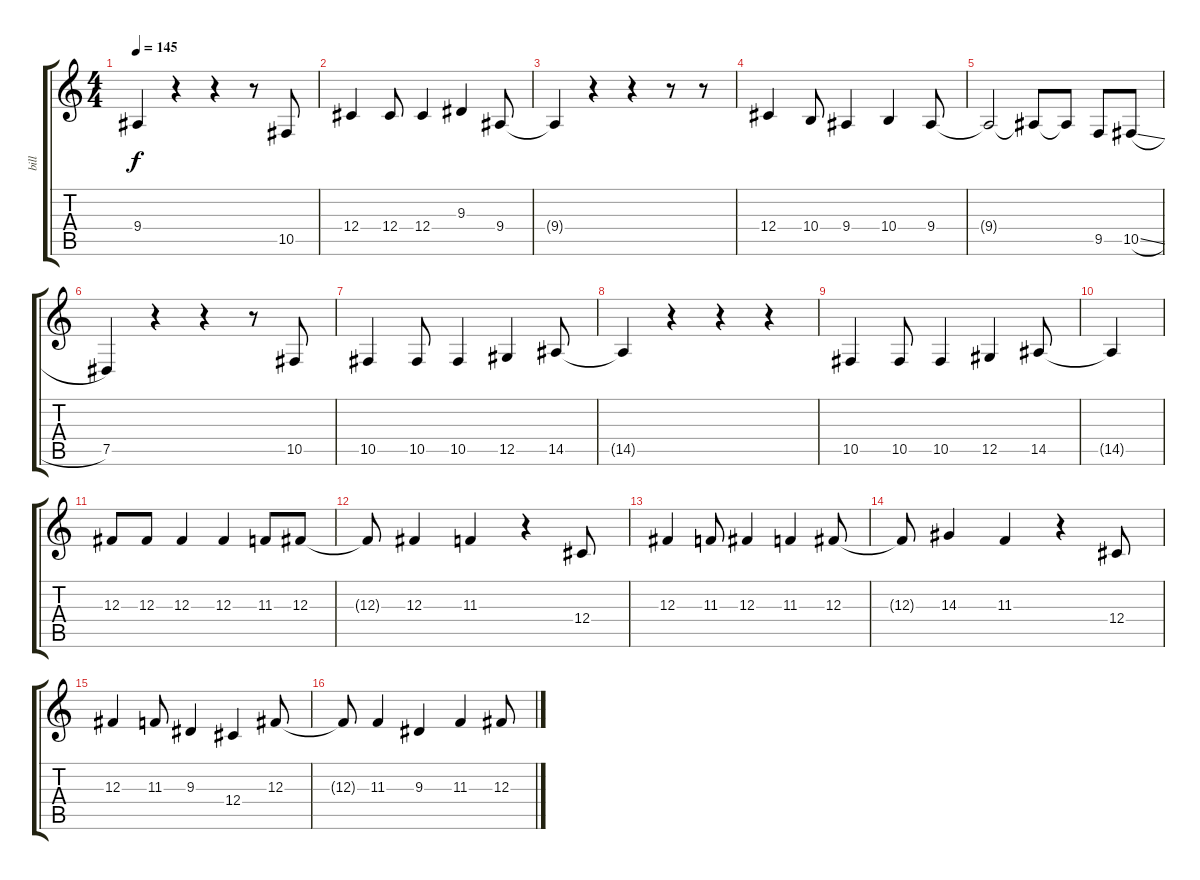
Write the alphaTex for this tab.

\track ("bill" "bill") {instrument lead2sawtooth}
\staff {score tabs}
\tuning (Eb4 Bb3 Gb3 Db3 Ab2 Eb2) {hide}
\ts (4 4)
\tempo 145
\clef g2
\ks c
9.4{t}.4{dy f} r.4 r.4 r.8 10.5.8 |
12.4.4 12.4.8 12.4.4 9.3.4 9.4.8 |
9.4{t}.4 r.4 r.4 r.8 r.8 |
12.4.4 10.4.8 9.4.4 10.4.4 9.4.8 |
9.4{t}.2 9.4{t}.8 9.4{t}.8 9.5.8 10.5{sl}.8 |
7.5.4 r.4 r.4 r.8 10.5.8 |
10.5.4 10.5.8 10.5.4 12.5.4 14.5.8 |
14.5{t}.4 r.4 r.4 r.4 |
10.5.4 10.5.8 10.5.4 12.5.4 14.5.8 |
14.5{t}.4 |
12.3.8 12.3.8 12.3.4 12.3.4 11.3.8 12.3.8 |
12.3{t}.8 12.3.4 11.3.4 r.4 12.4.8 |
12.3.4 11.3.8 12.3.4 11.3.4 12.3.8 |
12.3{t}.8 14.3.4 11.3.4 r.4 12.4.8 |
12.3.4 11.3.8 9.3.4 12.4.4 12.3.8 |
12.3{t}.8 11.3.4 9.3.4 11.3.4 12.3.8
